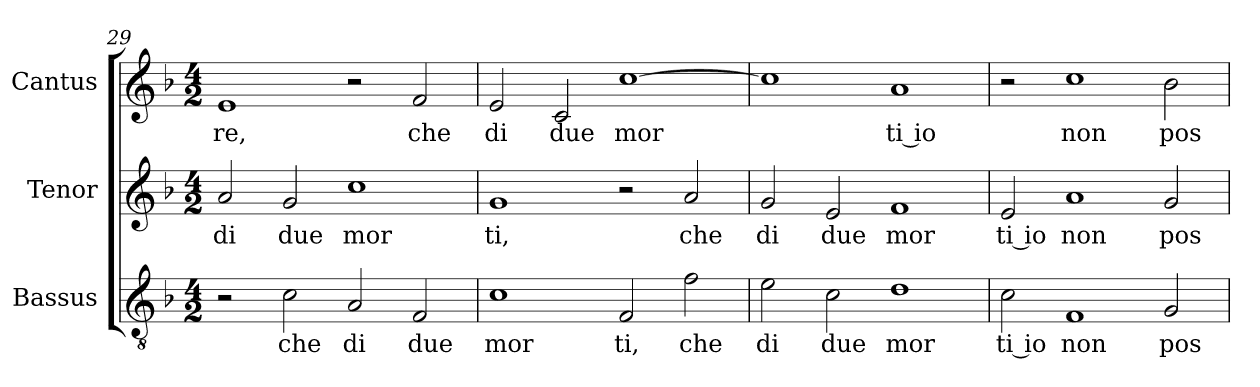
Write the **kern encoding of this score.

**kern	**text	**kern	**text	**kern	**text
*part3	*part3	*part2	*part2	*part1	*part1
*staff3	*staff3	*staff2	*staff2	*staff1	*staff1
*I"Bassus	*	*I"Tenor	*	*I"Cantus	*
!!LO:LB:g=z
*clefGv2	*	*clefG2	*	*clefG2	*
*k[b-]	*	*k[b-]	*	*k[b-]	*
*F:	*	*F:	*	*F:	*
*M4/2	*	*M4/2	*	*M4/2	*
=29	=29	=29	=29	=29	=29
!	!	!	!LO:LY:b:cj	!	!LO:LY:b:cj
2r	.	2a/	di	1e	re,
!	!LO:LY:b:cj	!	!LO:LY:b:cj	!	!
2c\	che	2g/	due	.	.
!	!LO:LY:b:cj	!	!LO:LY:b:cj	!	!
2A/	di	1cc	mor	2r	.
!	!LO:LY:b:cj	!	!	!	!LO:LY:b:cj
2F/	due	.	.	2f/	che
=30	=30	=30	=30	=30	=30
!	!LO:LY:b:cj	!	!LO:LY:b:cj	!	!LO:LY:b:cj
1c	mor	1g	ti,	2e/	di
!	!	!	!	!	!LO:LY:b:cj
.	.	.	.	2c/	due
!	!LO:LY:b:cj	!	!	!	!LO:LY:b
2F/	ti,	2r	.	[>1cc	mor
!	!LO:LY:b:cj	!	!LO:LY:b:cj	!	!
2f\	che	2a/	che	.	.
=31	=31	=31	=31	=31	=31
!	!LO:LY:b:cj	!	!LO:LY:b:cj	!	!
2e\	di	2g/	di	1cc]	.
!	!LO:LY:b:cj	!	!LO:LY:b:cj	!	!
2c\	due	2e/	due	.	.
!	!LO:LY:b:cj	!	!LO:LY:b:cj	!	!LO:LY:b:rj
1d	mor	1f	mor	1a	ti io
=32	=32	=32	=32	=32	=32
!	!LO:LY:b:rj	!	!LO:LY:b:rj	!	!
2c\	ti io	2e/	ti io	2r	.
!	!LO:LY:b:cj	!	!LO:LY:b:cj	!	!LO:LY:b:cj
1F	non	1a	non	1cc	non
!	!LO:LY:b:cj	!	!LO:LY:b:cj	!	!LO:LY:b:cj
2G/	pos	2g/	pos	2b-\	pos
=	=	=	=	=	=
*-	*-	*-	*-	*-	*-
